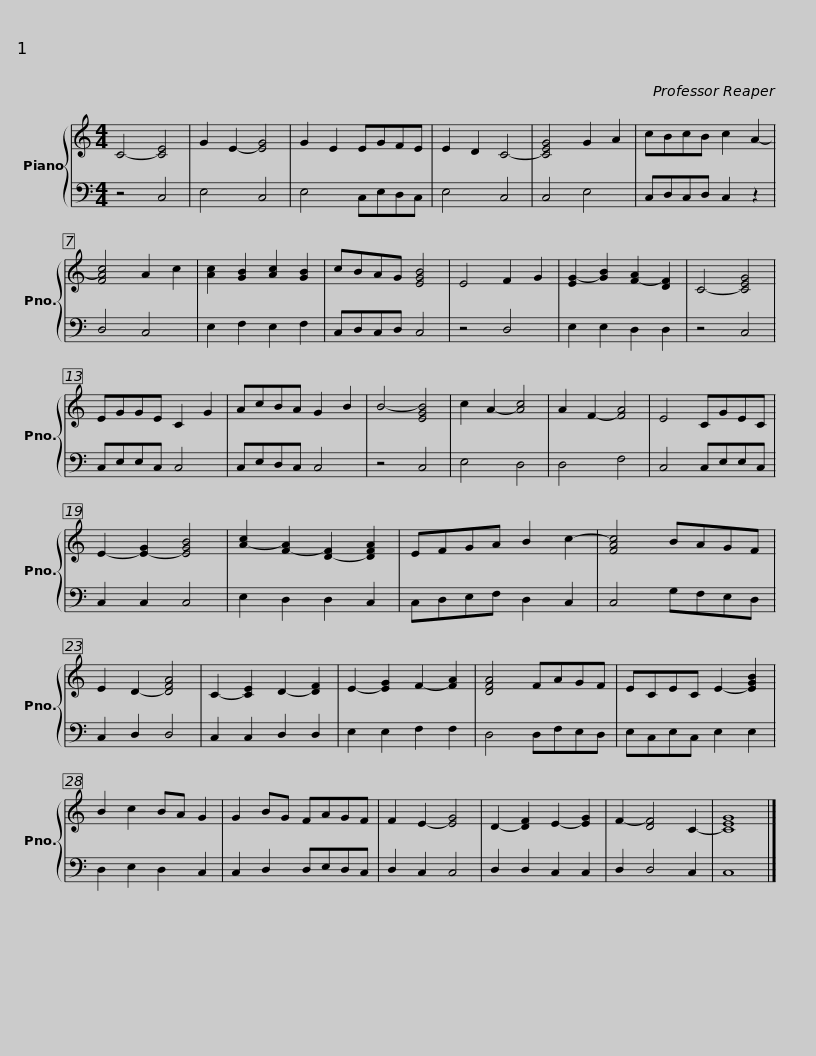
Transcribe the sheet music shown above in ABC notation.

X:1
%%score { 1 | 2 }
L:1/8
M:4/4
I:linebreak $
K:C
V:1 treble
V:2 bass
V:1
 C4- [CE]4 | G2 E2- [EG]4 | G2 E2 EGFE | E2 D2 C4- | [CEG]4 G2 A2 | %5
 cBcB c2 A2- | [FAc]4 A2 c2 | [Ac]2 [GB]2 [Ac]2 [GB]2 | cBAG [EGB]4 | E4 F2 G2 |$ %10
 [EG-]2 [GB]2 [F-A]2 [DF]2 | C4- [CEG]4 | EGGE C2 G2 | AcBA G2 B2 | B4- [EGB]4 | %15
 c2 A2- [Ac]4 | A2 F2- [FA]4 | E4 CGEC | E2- [E-G]2 [EGB]4 |$ [A-c]2 [F-A]2 [D-F]2 [DFA]2 | %20
 EFGA B2 c2- | [FAc]4 BAGF | E2 D2- [DFA]4 | C2- [CE]2 D2- [DF]2 | E2- [EG]2 F2- [FA]2 | %25
 [DFA]4 FAGF | ECEC E2- [EGB]2 |$ B2 c2 BA G2 | G2 BG FAGF | F2 E2- [EG]4 | %30
 D2- [DF]2 E2- [EG]2 | F2- [DF]4 C2- | [CEG]8 |] %33
V:2
 z4 C,4 | E,4 C,4 | E,4 C,E,D,C, | E,4 C,4 | C,4 E,4 | %5
 C,D,C,D, C,2 z2 | D,4 C,4 | E,2 F,2 E,2 F,2 | C,D,C,D, C,4 | z4 D,4 |$ %10
 E,2 E,2 D,2 D,2 | z4 C,4 | C,E,E,C, C,4 | C,E,D,C, C,4 | z4 C,4 | %15
 E,4 D,4 | D,4 F,4 | C,4 C,E,E,C, | C,2 C,2 C,4 |$ E,2 D,2 D,2 C,2 | %20
 C,D,E,F, D,2 C,2 | C,4 G,F,E,D, | C,2 D,2 D,4 | C,2 C,2 D,2 D,2 | E,2 E,2 F,2 F,2 | %25
 D,4 D,F,E,D, | E,C,E,C, E,2 E,2 |$ D,2 E,2 D,2 C,2 | C,2 D,2 D,E,D,C, | D,2 C,2 C,4 | %30
 D,2 D,2 C,2 C,2 | D,2 D,4 C,2 | C,8 |] %33
